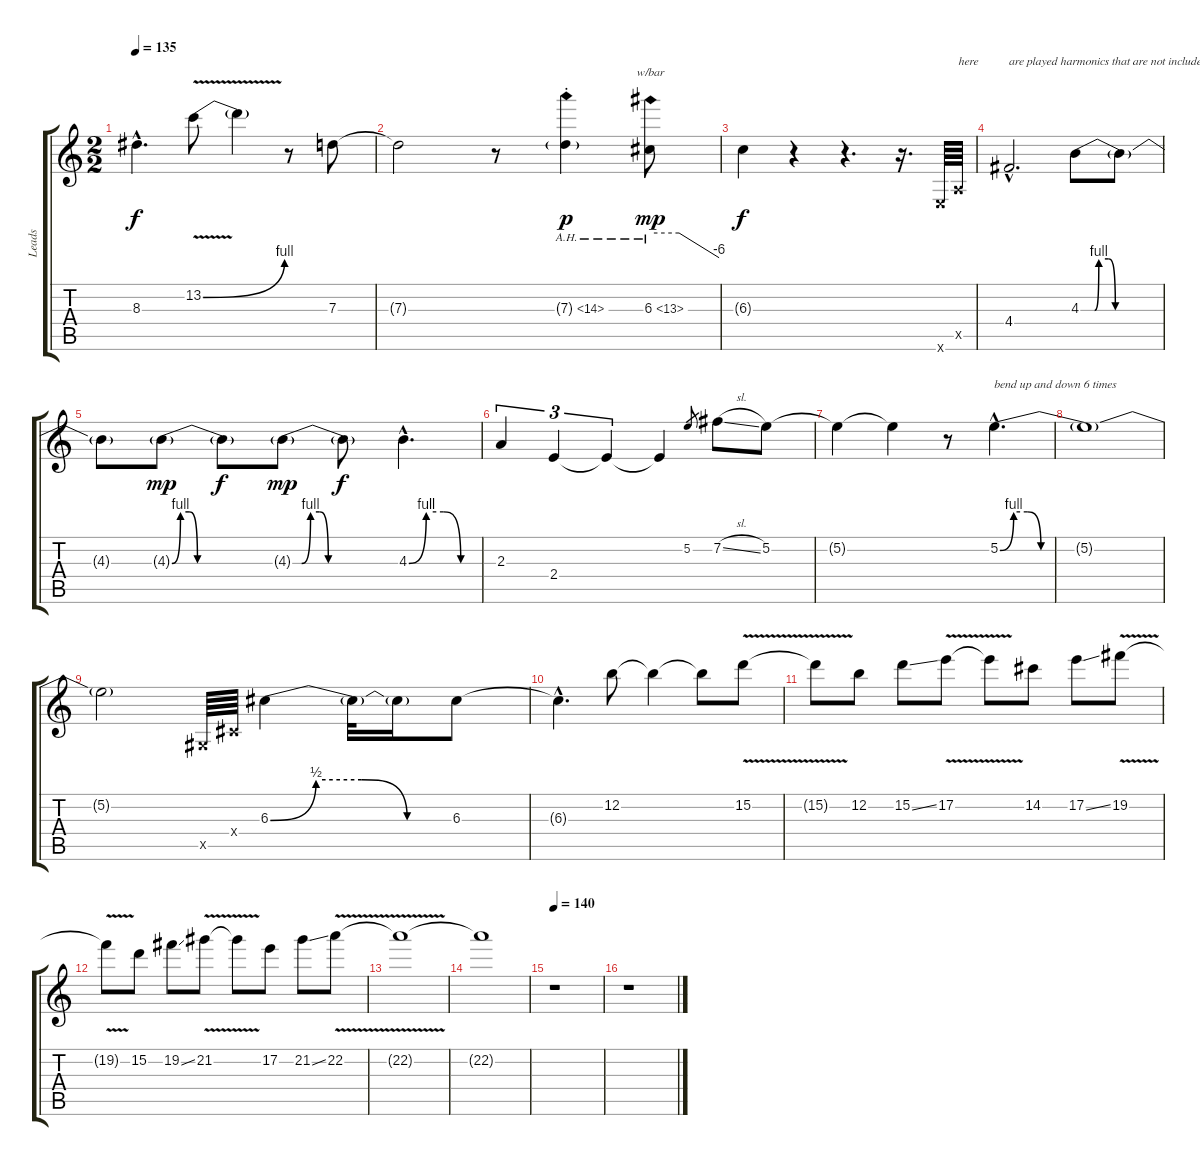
\track ("Leads" "Leads") {instrument distortionguitar}
\staff {score tabs}
\tuning (E4 B3 G3 D3 A2 E2) {hide}
\ts (2 2)
\tempo 135
\clef g2
\ks c
8.3{hac t}.4{d dy f} 13.2{be (bend 0 0 60 4) v}.8 13.2{t}.4 r.8 7.3.8 |
7.3{t}.2 r.8 7.3{ah 7 g st}.4{dy p} 6.3{ah 7}.8{tbe (custom default 0 0 25 0 60 -24) dy mp} |
6.3{t}.4{dy f} r.4 r.4{d} r.16{d} 0.6{x}.64 0.5{x}.64{txt "here"} |
4.4{hac}.2{d txt "are played harmonics that are not included in gp4"} 4.3{be (custom 0 0 10 0 13 4 20 4 25 0 60 0)}.8 4.3{t}.8 |
4.3{t}.8 4.3{be (custom 0 0 5 4 10 4 15 0 45 0 60 0) g}.8{dy mp} 4.3{t}.8{dy f} 4.3{be (custom 0 0 5 0 10 4 15 4 20 0 45 0 60 0) g}.8{dy mp} 4.3{t}.8{dy f} 4.3{be (custom 0 0 15 4 30 4 45 0 60 0) hac}.4{d} |
2.3.4{tu (3 2)} 2.4.4{tu (3 2)} 2.4{t}.4{tu (3 2)} 2.4{t}.4 5.2.8{gr} 7.2{sl}.8 5.2.8 |
5.2{t}.4 5.2{t}.4 r.8 5.2{be (custom 0 0 5 4 10 4 15 0 60 0) hac}.4{d txt "bend up and down 6 times"} |
5.2{t}.1 |
5.2{t}.2 -1.5{x}.64 -1.4{x}.64 6.3{be (custom 0 0 15 2 30 2 45 0 60 0)}.4 6.3{t}.32 6.3{t}.16 6.3.8 |
6.3{hac t}.4{d} 12.2.8 12.2{t}.4 12.2{t}.8 15.2{v}.8 |
15.2{t}.8 12.2.8 15.2{ss}.8 17.2{v}.8 17.2{t}.8 14.2.8 17.2{ss}.8 19.2{v}.8 |
19.2{t}.8 15.2.8 19.2{ss}.8 21.2{v}.8 21.2{t}.8 17.2.8 21.2{ss}.8 22.2{v}.8 |
22.2{t}.1 |
22.2{t}.1 |
\tempo 140
r.1 |
r.1
